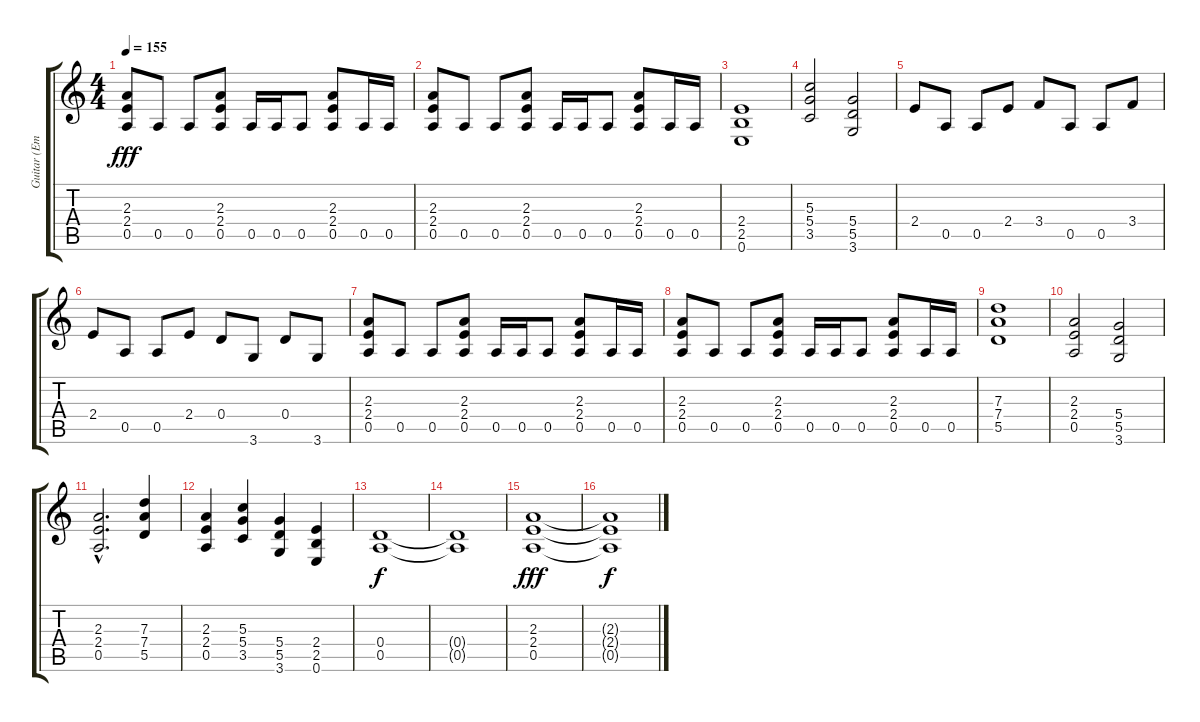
\track ("Guitar (Emppu)" "Guitar (Em") {instrument distortionguitar}
\staff {score tabs}
\tuning (E4 B3 G3 D3 A2 E2) {hide}
\ts (4 4)
\tempo 155
\clef g2
\ks c
(2.3 2.4 0.5).8{dy fff} 0.5.8 0.5.8 (2.3 2.4 0.5).8 0.5.16 0.5.16 0.5.8 (2.3 2.4 0.5).8 0.5.16 0.5.16 |
(2.3 2.4 0.5).8 0.5.8 0.5.8 (2.3 2.4 0.5).8 0.5.16 0.5.16 0.5.8 (2.3 2.4 0.5).8 0.5.16 0.5.16 |
(2.4 2.5 0.6).1 |
(5.3 5.4 3.5).2 (5.4 5.5 3.6).2 |
2.4.8 0.5.8 0.5.8 2.4.8 3.4.8 0.5.8 0.5.8 3.4.8 |
2.4.8 0.5.8 0.5.8 2.4.8 0.4.8 3.6.8 0.4.8 3.6.8 |
(2.3 2.4 0.5).8 0.5.8 0.5.8 (2.3 2.4 0.5).8 0.5.16 0.5.16 0.5.8 (2.3 2.4 0.5).8 0.5.16 0.5.16 |
(2.3 2.4 0.5).8 0.5.8 0.5.8 (2.3 2.4 0.5).8 0.5.16 0.5.16 0.5.8 (2.3 2.4 0.5).8 0.5.16 0.5.16 |
(7.3 7.4 5.5).1 |
(2.3 2.4 0.5).2 (5.4 5.5 3.6).2 |
(2.3{hac} 2.4{hac} 0.5{hac}).2{d} (7.3 7.4 5.5).4 |
(2.3 2.4 0.5).4 (5.3 5.4 3.5).4 (5.4 5.5 3.6).4 (2.4 2.5 0.6).4 |
(0.4 0.5).1{dy f} |
(0.4{t} 0.5{t}).1 |
(2.3 2.4 0.5).1{dy fff} |
(2.3{t} 2.4{t} 0.5{t}).1{dy f}
